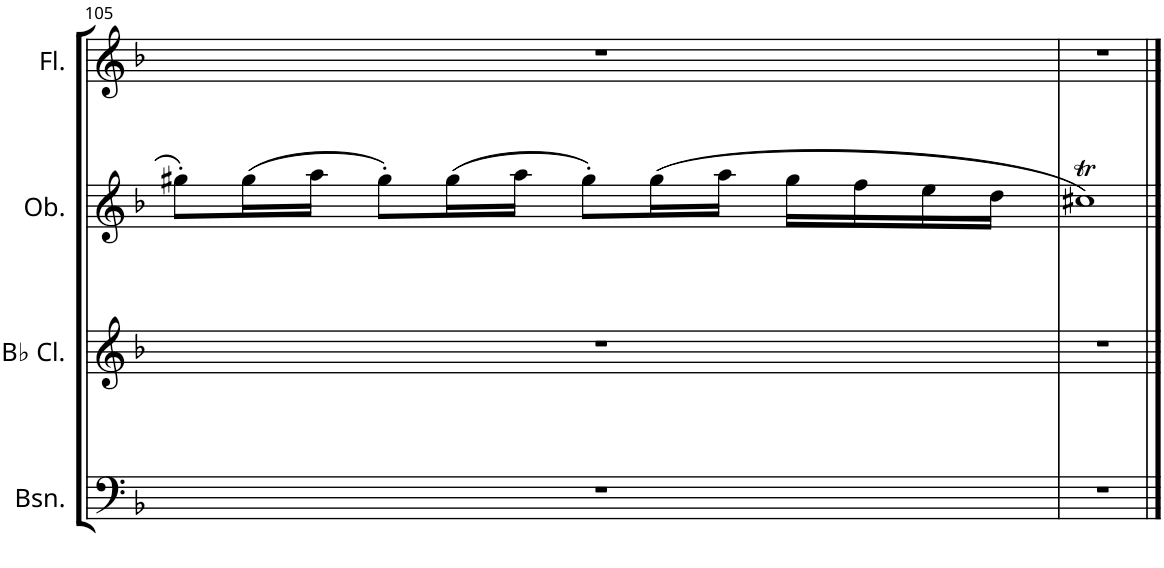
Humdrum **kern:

**kern	**kern	**kern	**kern
*part4	*part3	*part2	*part1
*staff4	*staff3	*staff2	*staff1
*I"Bassoon	*I"Bb Clarinet	*I"Oboe	*I"Flute
*I'Bsn.	*I'Bb Cl.	*I'Ob.	*I'Fl.
!!LO:PB:g=z
*clefF4	*clefG2	*clefG2	*clefG2
*	*ITrd1c2	*	*
*k[b-]	*k[b-]	*k[b-]	*k[b-]
*M4/4	*M4/4	*M4/4	*M4/4
=105	=105	=105	=105
1r	1r	8gg#X'\L	1r
.	.	(16gg#\L	.
.	.	16aa\JJ	.
.	.	8gg#'\L)	.
.	.	(16gg#\L	.
.	.	16aa\JJ	.
.	.	8gg#'\L)	.
.	.	(16gg#\L	.
.	.	16aa\JJ	.
.	.	16gg#\LL	.
.	.	16ff\	.
.	.	16ee\	.
.	.	16dd\JJ	.
=106	=106	=106	=106
1r	1r	1cc#Xt)	1r
==	==	==	==
*-	*-	*-	*-
